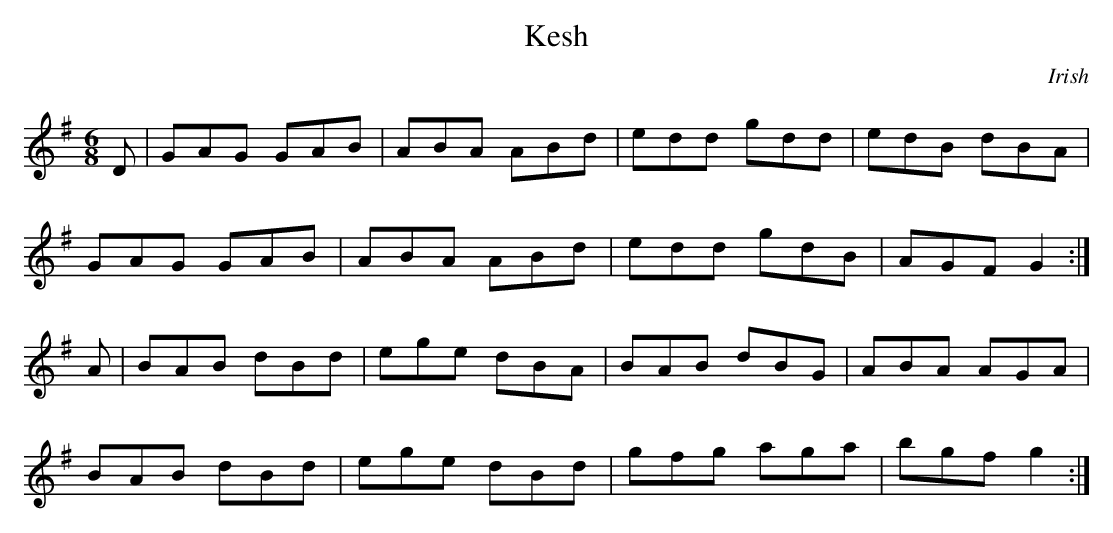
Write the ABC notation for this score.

X:1
T:Kesh
M:6/8
K:G
D | GAG GAB | ABA ABd | edd gdd | edB dBA |
GAG GAB | ABA ABd | edd gdB | AGF G2 :|
A | BAB dBd | ege dBA | BAB dBG | ABA AGA |
BAB dBd | ege dBd | gfg aga | bgf g2 :|
